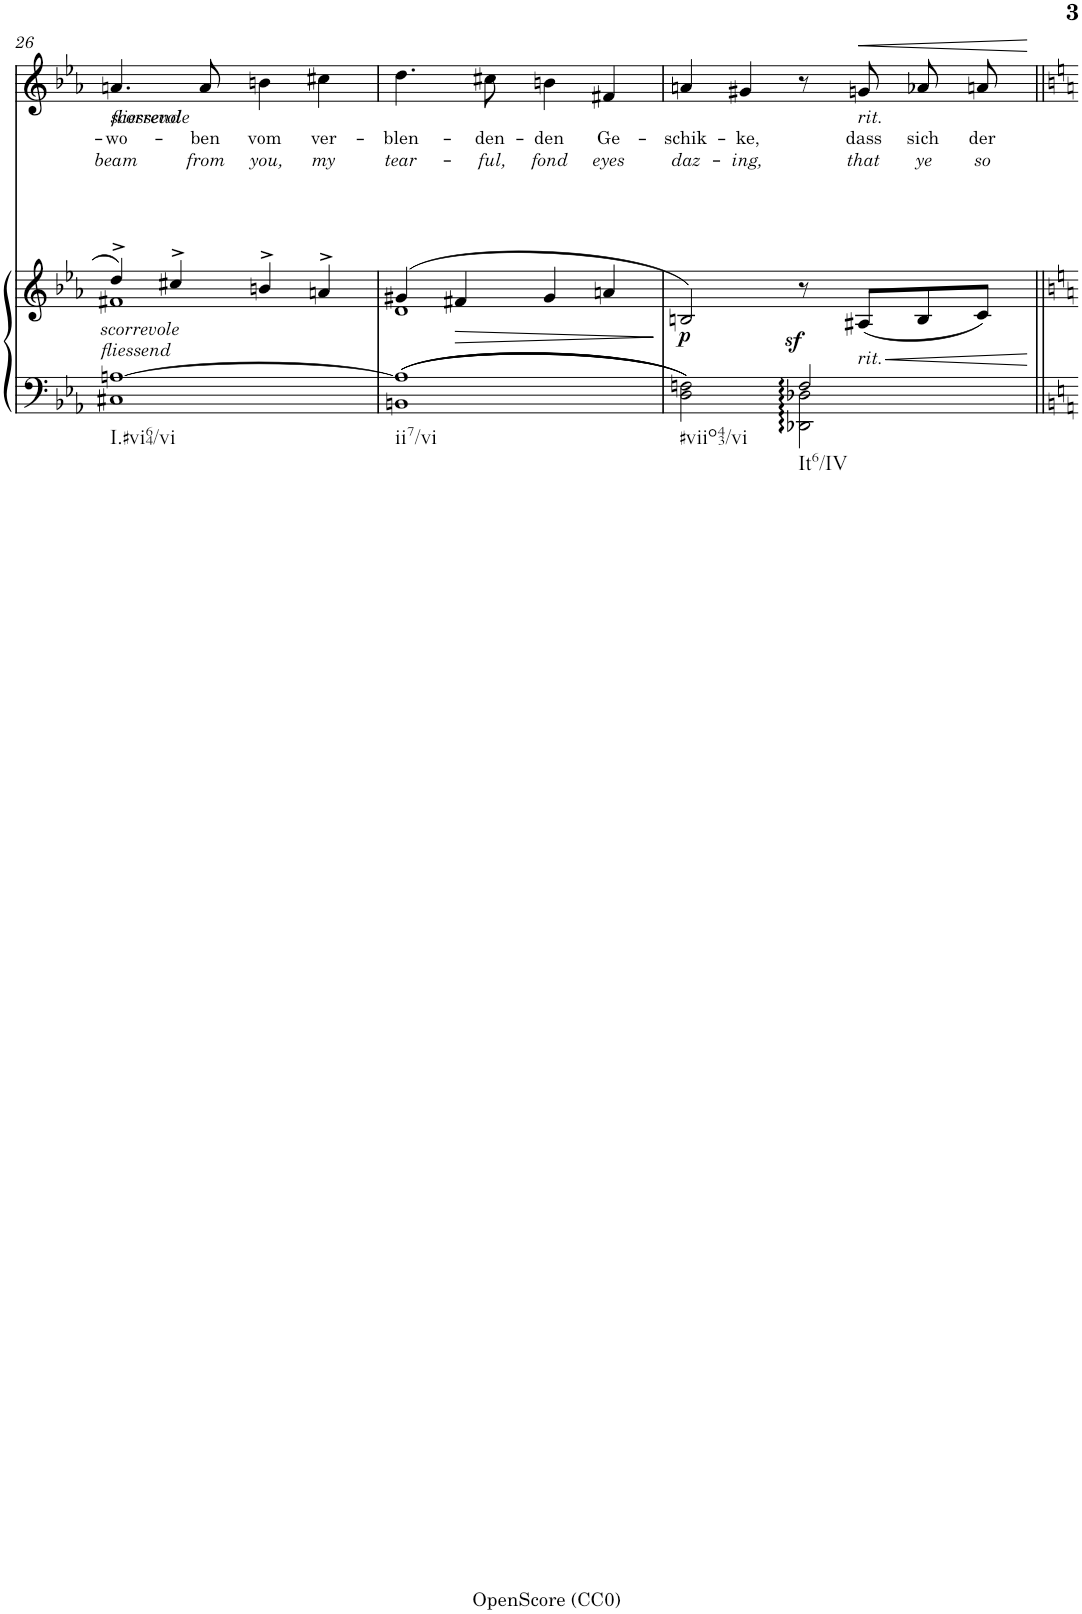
**kern	**kern	**dynam	**kern	**text	**text	**dynam
*part2	*part2	*part2	*part1	*part1	*part1	*part1
*staff3	*staff2	*staff2/3	*staff1	*staff1	*staff1	*staff1
*I"Piano	*	*	*I"Voice	*	*	*
*I'Pno	*	*	*	*	*	*
!!LO:PB:g=z
*clefF4	*clefG2	*	*clefG2	*	*	*
*k[b-e-a-]	*k[b-e-a-]	*	*k[b-e-a-]	*	*	*
*M4/4	*M4/4	*	*M4/4	*	*	*
=26	=26	=26	=26	=26	=26	=26
*	*^	*	*	*	*	*
!	!	!	!	!LO:TX:b:i:t=fliessend	!	!	!
!	!	!	!	!LO:TX:b:i:t=scorrevole	!	!	!
!	!LO:TX:b:i:t=scorrevole	!	!	!	!	!	!
!	!LO:TX:b:t=fliessend	!	!	!	!	!	!
!LO:TX:b:t=I.#vi64/vi	!	!	!	!	!	!	!
!	!	!	!	!	!LO:LY:b	!LO:LY:b	!
1C#X [1An	4dd^/	1f#X	.	4.an/	-wo-	beam	.
.	4cc#X^/	.	.	.	.	.	.
!	!	!	!	!	!LO:LY:b	!LO:LY:b	!
.	.	.	.	8a/	-ben	from	.
!	!	!	!	!	!LO:LY:b	!LO:LY:b	!
.	4bn^/	.	.	4bn\	vom	you,	.
!	!	!	!	!	!LO:LY:b	!LO:LY:b	!
.	4an^>/	.	.	4cc#X\	ver-	my	.
=27	=27	=27	=27	=27	=27	=27	=27
!LO:TX:b:t=ii7/vi	!	!	!	!	!	!	!
!	!	!	!	!	!LO:LY:b	!LO:LY:b	!
1BBn 1A]	(4g#X/	1d	.	4.dd\	-blen-	tear-	.
!	!	!	!LO:HP:b	!	!	!	!
.	4f#X/	.	>	.	.	.	.
!	!	!	!	!	!LO:LY:b	!LO:LY:b	!
.	.	.	.	8cc#X\	-den-	-ful,	.
!	!	!	!	!	!LO:LY:b	!LO:LY:b	!
.	4g#/	.	.	4bn\	-den	fond	.
!	!	!	!	!	!LO:LY:b	!LO:LY:b	!
.	4an/	.	.	4f#X/	Ge-	eyes	.
*	*v	*v	*	*	*	*	*
=28	=28	=28	=28	=28	=28	=28
*^	*	*	*	*	*	*
!LO:TX:b:t=#viio43/vi	!	!	!	!	!	!	!
!	!	!	!LO:DY:b	!	!LO:LY:b	!LO:LY:b	!
2D\ 2Fn\	2ryy	2Bn/)	p	4an/	-schik-	daz-	.
!	!	!	!	!	!LO:LY:b	!LO:LY:b	!
.	.	.	.	4g#X/	-ke,	-ing,	.
!LO:TX:b:t=It6/IV	!	!	!	!	!	!	!
!	!	!	!LO:DY:b	!	!	!	!
2F/	2DD-X\ 2D-X\	8r	sf	8r	.	.	.
!	!	!	!	!LO:TX:b:i:t=rit.	!	!	!
!	!	!LO:TX:b:i:t=rit.	!	!	!	!	!
!	!	!	!	!	!LO:LY:b	!LO:LY:b	!LO:HP:b
.	.	(8A#X/L	.	8gn/	dass	that	<
!	!	!	!	!	!LO:LY:b	!LO:LY:b	!
.	.	8B/	.	8a-X/L	sich	ye	.
!	!	!	!	!	!LO:LY:b	!LO:LY:b	!
.	.	8c/J)	.	8an/J	der	so	.
*v	*v	*	*	*	*	*	*
.	.	]	.	.	.	[
=||	=||	=||	=||	=||	=||	=||
*-	*-	*-	*-	*-	*-	*-
